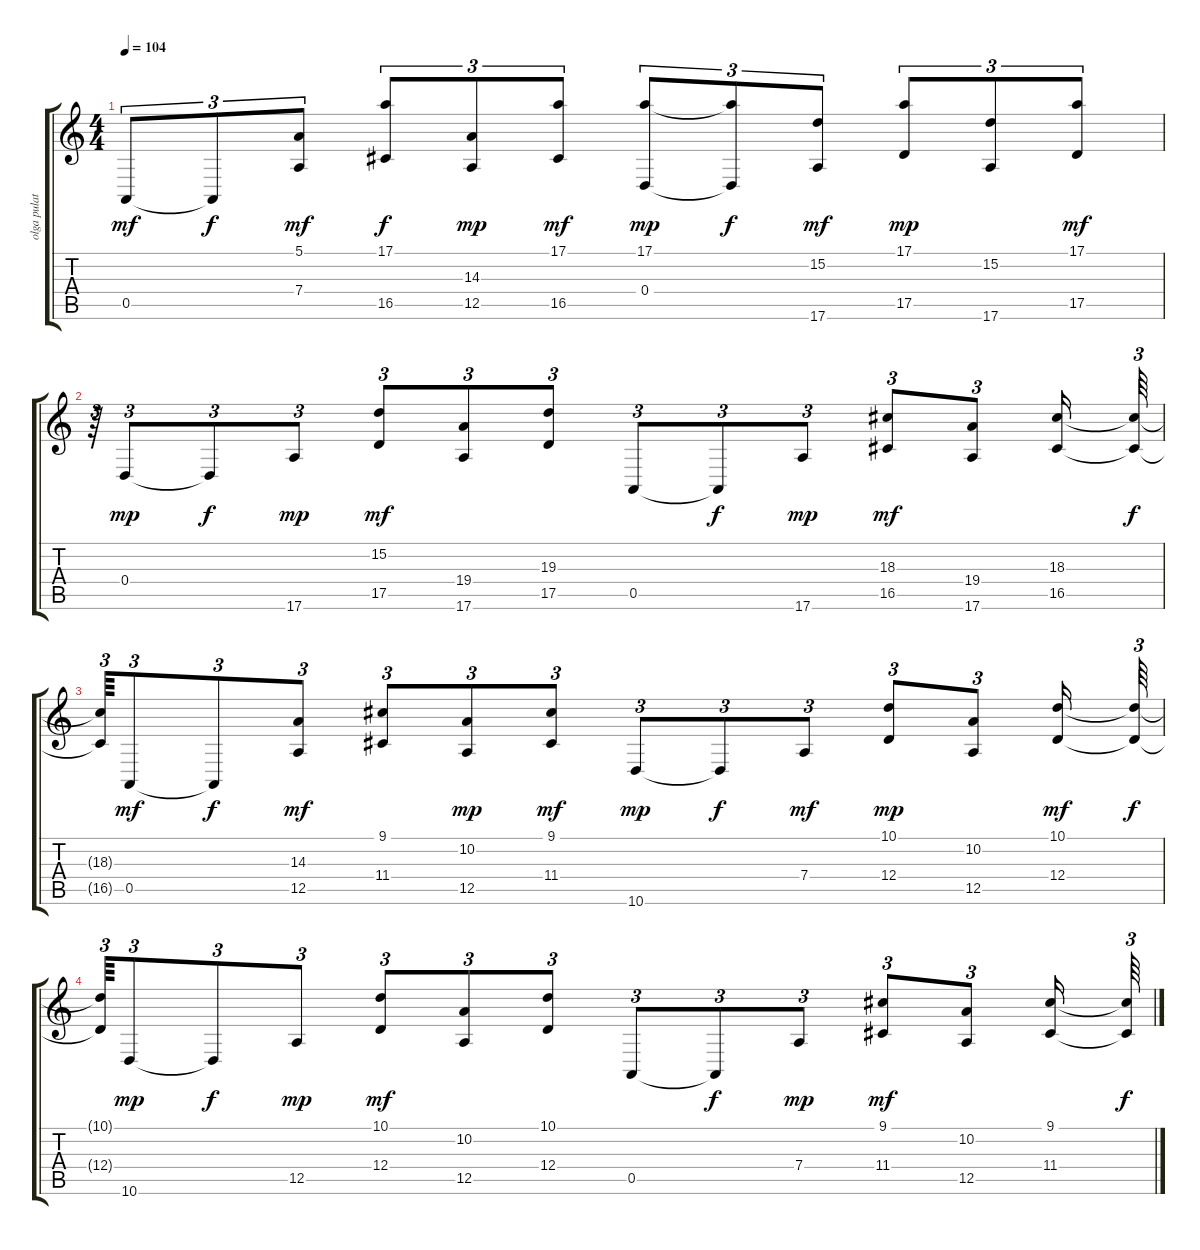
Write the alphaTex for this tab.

\track ("olga pulatova" "olga pulat") {instrument acousticgrandpiano}
\staff {score tabs}
\tuning (E4 B3 G3 D3 A2 E2) {hide}
\ts (4 4)
\tempo 104
\clef g2
\ks c
0.5.8{tu (3 2) dy mf} 0.5{t}.8{tu (3 2) dy f} (5.1 7.4).8{tu (3 2) dy mf} (17.1 16.5).8{tu (3 2) dy f} (14.3 12.5).8{tu (3 2) dy mp} (17.1 16.5).8{tu (3 2) dy mf} (17.1 0.4).8{tu (3 2) dy mp} (17.1{t} 0.4{t}).8{tu (3 2) dy f} (15.2 17.6).8{tu (3 2) dy mf} (17.1 17.5).8{tu (3 2) dy mp} (15.2 17.6).8{tu (3 2)} (17.1 17.5).8{tu (3 2) dy mf} |
r.64{tu (3 2)} 0.4.8{tu (3 2) dy mp} 0.4{t}.8{tu (3 2) dy f} 17.6.8{tu (3 2) dy mp} (15.2 17.5).8{tu (3 2) dy mf} (19.4 17.6).8{tu (3 2)} (19.3 17.5).8{tu (3 2)} 0.5.8{tu (3 2)} 0.5{t}.8{tu (3 2) dy f} 17.6.8{tu (3 2) dy mp} (18.3 16.5).8{tu (3 2) dy mf} (19.4 17.6).8{tu (3 2)} (18.3 16.5).16 (18.3{t} 16.5{t}).64{tu (3 2) dy f} |
(18.3{t} 16.5{t}).64{tu (3 2)} 0.5.8{tu (3 2) dy mf} 0.5{t}.8{tu (3 2) dy f} (14.3 12.5).8{tu (3 2) dy mf} (9.1 11.4).8{tu (3 2)} (10.2 12.5).8{tu (3 2) dy mp} (9.1 11.4).8{tu (3 2) dy mf} 10.6.8{tu (3 2) dy mp} 10.6{t}.8{tu (3 2) dy f} 7.4.8{tu (3 2) dy mf} (10.1 12.4).8{tu (3 2) dy mp} (10.2 12.5).8{tu (3 2)} (10.1 12.4).16{dy mf} (10.1{t} 12.4{t}).64{tu (3 2) dy f} |
(10.1{t} 12.4{t}).64{tu (3 2)} 10.6.8{tu (3 2) dy mp} 10.6{t}.8{tu (3 2) dy f} 12.5.8{tu (3 2) dy mp} (10.1 12.4).8{tu (3 2) dy mf} (10.2 12.5).8{tu (3 2)} (10.1 12.4).8{tu (3 2)} 0.5.8{tu (3 2)} 0.5{t}.8{tu (3 2) dy f} 7.4.8{tu (3 2) dy mp} (9.1 11.4).8{tu (3 2) dy mf} (10.2 12.5).8{tu (3 2)} (9.1 11.4).16 (9.1{t} 11.4{t}).64{tu (3 2) dy f}
